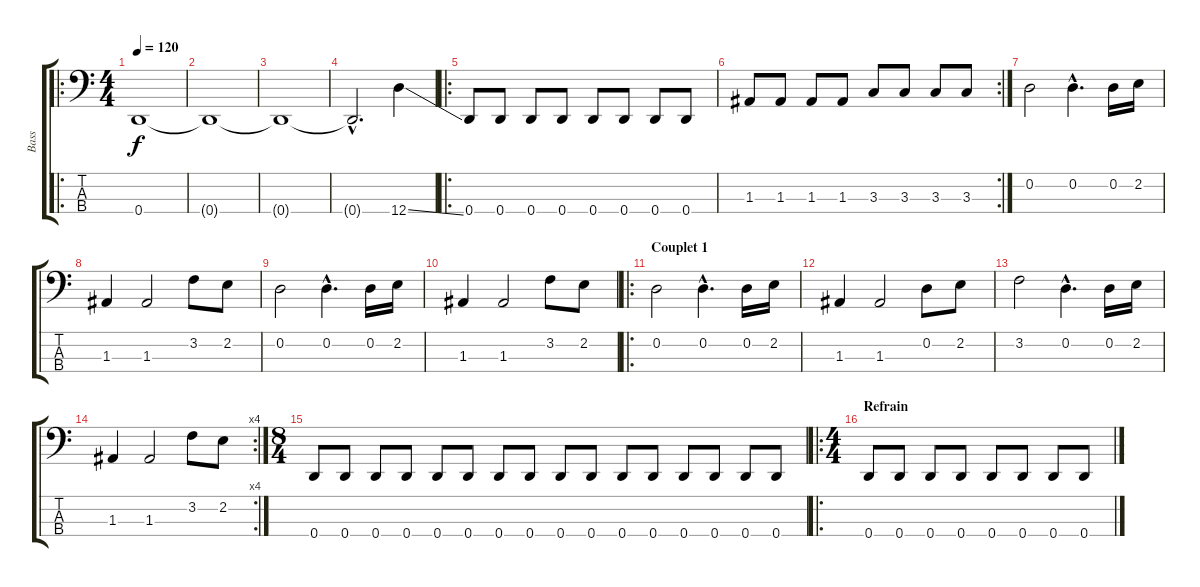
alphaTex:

\track ("Bass" "Bass") {instrument electricbassfinger}
\staff {score tabs}
\tuning (G2 D2 A1 D1) {hide}
\ro
\ts (4 4)
\tempo 120
\clef f4
\ks c
0.4.1{dy f} |
0.4{t}.1 |
0.4{t}.1 |
0.4{hac t}.2{d} 12.4{ss}.4 |
\ro
0.4.8 0.4.8 0.4.8 0.4.8 0.4.8 0.4.8 0.4.8 0.4.8 |
\rc 2
1.3.8 1.3.8 1.3.8 1.3.8 3.3.8 3.3.8 3.3.8 3.3.8 |
0.2.2 0.2{hac}.4{d} 0.2.16 2.2.16 |
1.3.4 1.3.2 3.2.8 2.2.8 |
0.2.2 0.2{hac}.4{d} 0.2.16 2.2.16 |
1.3.4 1.3.2 3.2.8 2.2.8 |
\ro
\section ("" "Couplet 1")
0.2.2 0.2{hac}.4{d} 0.2.16 2.2.16 |
1.3.4 1.3.2 0.2.8 2.2.8 |
3.2.2 0.2{hac}.4{d} 0.2.16 2.2.16 |
\rc 4
1.3.4 1.3.2 3.2.8 2.2.8 |
\ts (8 4)
0.4.8 0.4.8 0.4.8 0.4.8 0.4.8 0.4.8 0.4.8 0.4.8 0.4.8 0.4.8 0.4.8 0.4.8 0.4.8 0.4.8 0.4.8 0.4.8 |
\ro
\ts (4 4)
\section ("" "Refrain")
0.4.8 0.4.8 0.4.8 0.4.8 0.4.8 0.4.8 0.4.8 0.4.8
